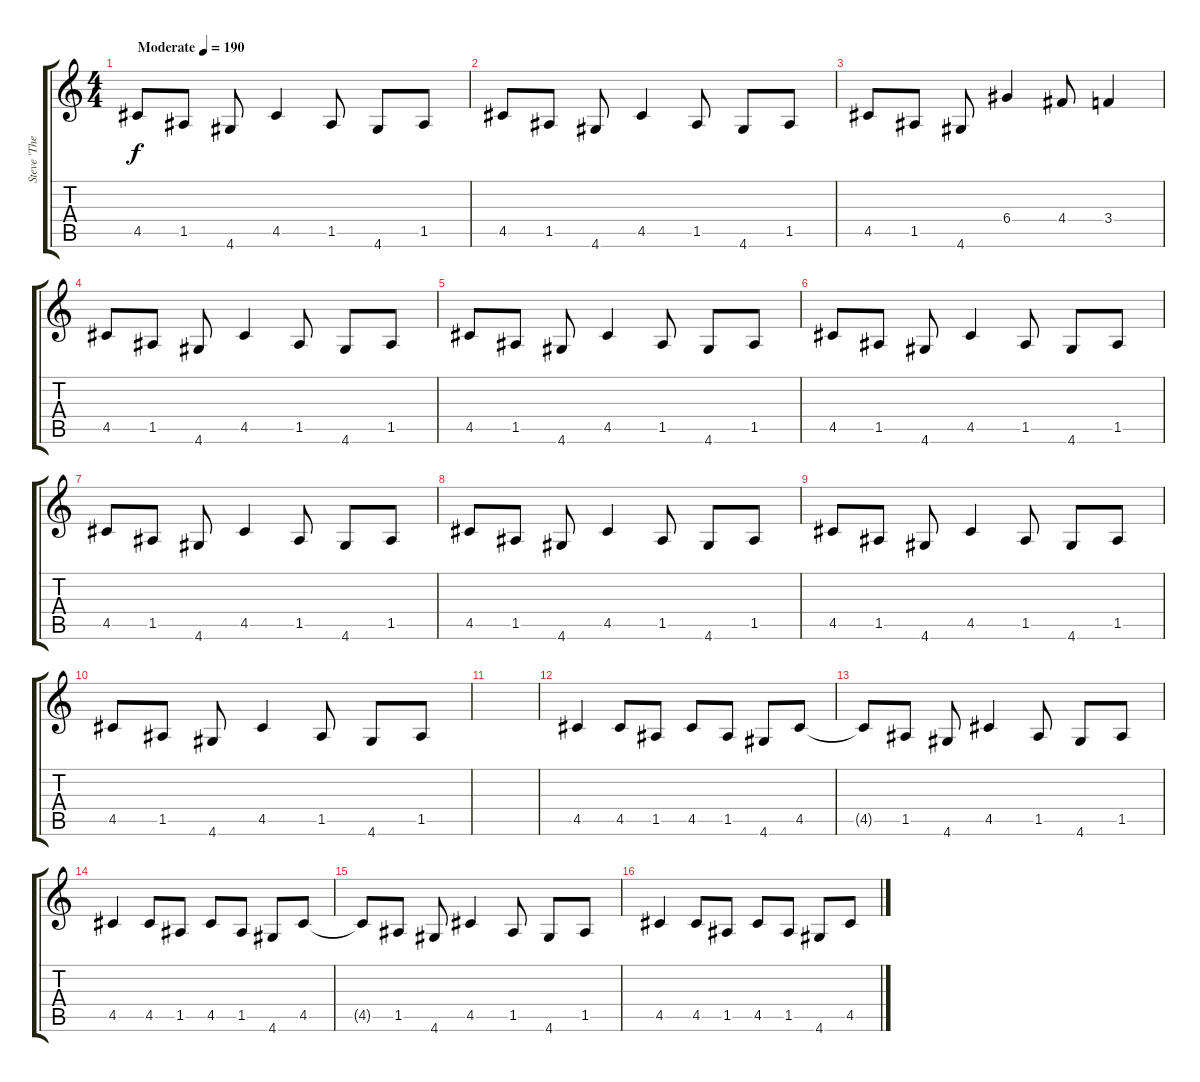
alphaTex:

\track ("Steve 'The Colonel' Cropper" "Steve 'The") {instrument electricguitarmuted}
\staff {score tabs}
\tuning (E4 B3 G3 D3 A2 E2) {hide}
\ts (4 4)
\tempo (190 "Moderate")
\clef g2
\ks c
4.5.8{dy f instrument electricguitarmuted} 1.5.8 4.6.8 4.5.4 1.5.8 4.6.8 1.5.8 |
4.5.8 1.5.8 4.6.8 4.5.4 1.5.8 4.6.8 1.5.8 |
4.5.8 1.5.8 4.6.8 6.4.4 4.4.8 3.4.4 |
4.5.8 1.5.8 4.6.8 4.5.4 1.5.8 4.6.8 1.5.8 |
4.5.8 1.5.8 4.6.8 4.5.4 1.5.8 4.6.8 1.5.8 |
4.5.8 1.5.8 4.6.8 4.5.4 1.5.8 4.6.8 1.5.8 |
4.5.8 1.5.8 4.6.8 4.5.4 1.5.8 4.6.8 1.5.8 |
4.5.8 1.5.8 4.6.8 4.5.4 1.5.8 4.6.8 1.5.8 |
4.5.8 1.5.8 4.6.8 4.5.4 1.5.8 4.6.8 1.5.8 |
4.5.8 1.5.8 4.6.8 4.5.4 1.5.8 4.6.8 1.5.8 |
|
4.5.4 4.5.8 1.5.8 4.5.8 1.5.8 4.6.8 4.5.8 |
4.5{t}.8 1.5.8 4.6.8 4.5.4 1.5.8 4.6.8 1.5.8 |
4.5.4 4.5.8 1.5.8 4.5.8 1.5.8 4.6.8 4.5.8 |
4.5{t}.8 1.5.8 4.6.8 4.5.4 1.5.8 4.6.8 1.5.8 |
4.5.4 4.5.8 1.5.8 4.5.8 1.5.8 4.6.8 4.5.8
